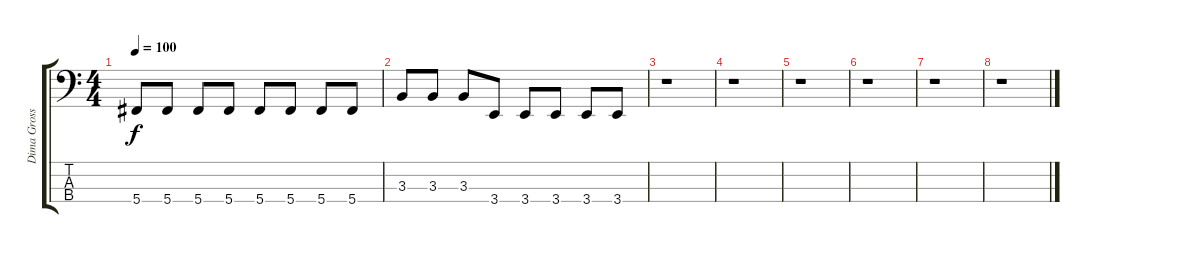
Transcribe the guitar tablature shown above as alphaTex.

\track ("Dima Grossman" "Dima Gross") {instrument electricbassfinger}
\staff {score tabs}
\tuning (Gb2 Db2 Ab1 Db1) {hide}
\ts (4 4)
\tempo 100
\clef f4
\ks c
5.4.8{dy f} 5.4.8 5.4.8 5.4.8 5.4.8 5.4.8 5.4.8 5.4.8 |
3.3.8 3.3.8 3.3.8 3.4.8 3.4.8 3.4.8 3.4.8 3.4.8 |
r.1 |
r.1 |
r.1 |
r.1 |
r.1 |
r.1
